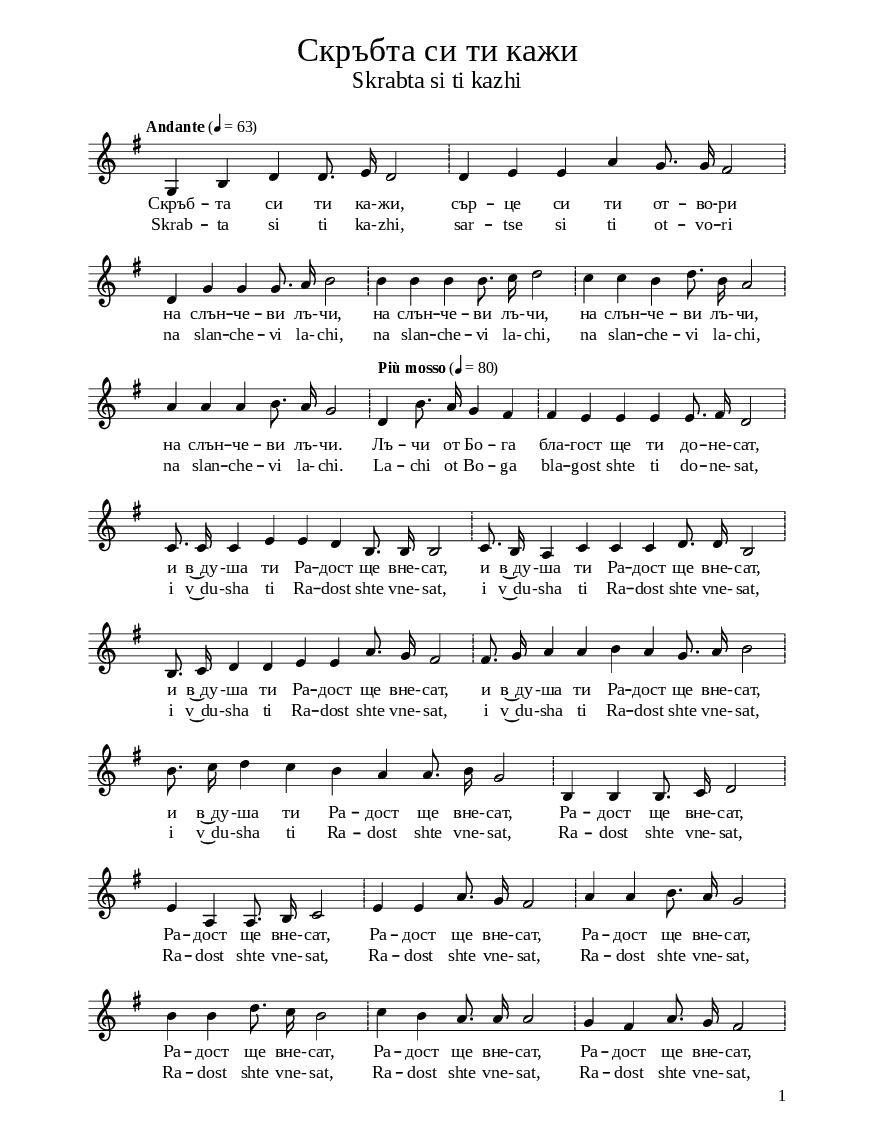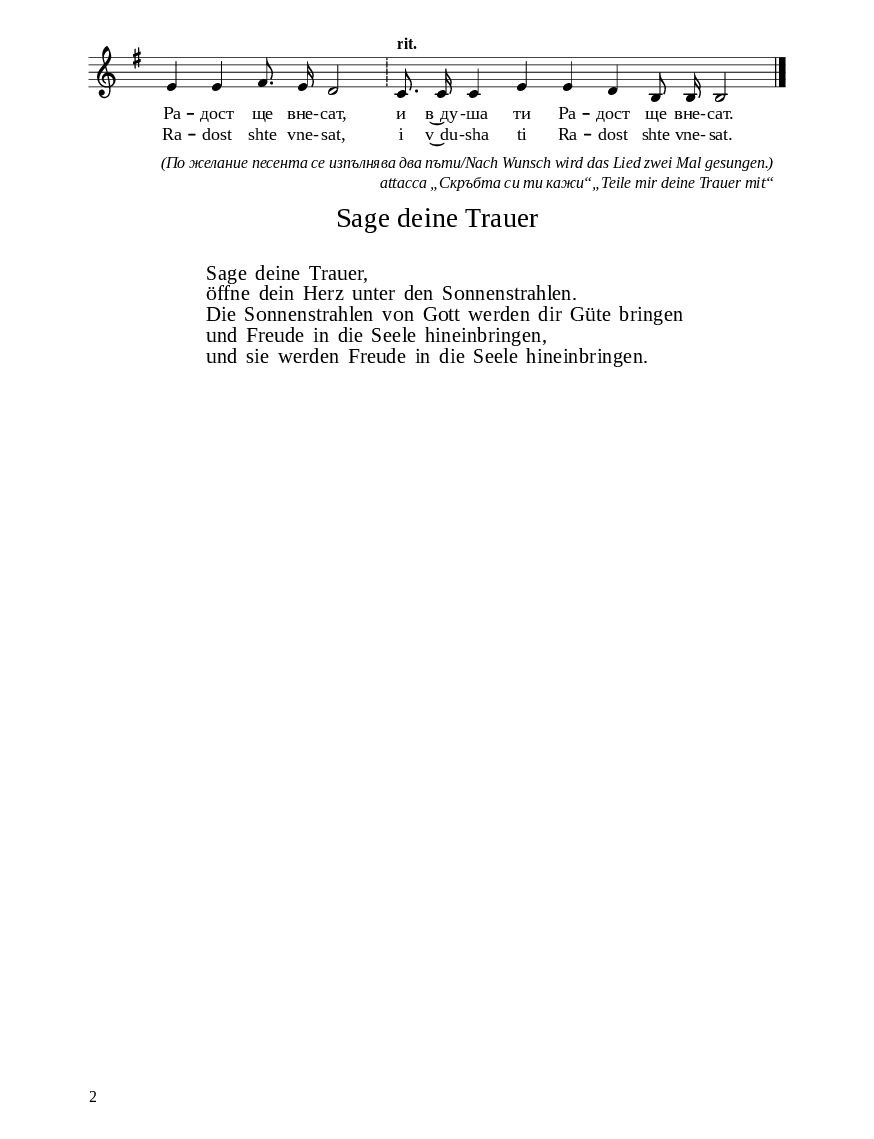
\version "2.24.0"

% include paper part and global functions
\include "include/globals.ily"

\bookpart {
  \include "include/bookpart-paper.ily"
  \score {
    \include "include/score-layout.ily"

    \new Voice \relative c' {
      \clef treble
      \key g \major
      %\tempo "Moderato" 8 = 160
      \autoBeamOff
      \omit Score.TimeSignature
      \cadenzaOn % allows custom bar lines
      \tempoFunc "Andante" 4 "63"
      \autoBeamOff

      g4 b d d8. e16 d 2  \bar "!"  d4 e e a g8. g16 fis2 \bar  "!" \break
      d4 g g g8. a16 b2 \bar "!" b4 b b b8. c16 d2 \bar "!" c4 c b d8. b16 a2 \bar "!"  \break
      a4 a4 a4  b8. a16 g2 \bar "!"
      \tempoFunc "Più mosso" 4 "80"
      d4 b'8. a16 g4 fis4 \bar "!" fis4 e e e e8. fis16 d2  \bar "!"  \break
      c8. c16 c4 e e d b8. b16 b2 \bar "!" c8. b16 a4 c4 c4 c4 d8. d16 b2 \bar "!"  \break
      b8. c16 d4 d e e a8. g16 fis2 \bar "!" fis8. g16 a4 a4 b a g8.  a16 b2 \bar "!"  \break
      b8. c16 d4 c b a a8. b16 g2  \bar "!"  b,4 b b8.c16 d2 \bar "!"  \break
      e4 a, a8. b16 c2 \bar "!" e4 e4 a8. g16 fis2 \bar "!"  a4 a b8. a16 g2 \bar "!"  \break

      b4b d8. c16 b2  \bar "!" c4b a8. a16 a2  \bar "!"  g4 fis4 a8. g16 fis2 \bar "!"  \break

      e4 e fis8. e16 d2 \bar "!" \tempo "rit." c8. c16 c4 e4 e d b8 b16 b2 \bar "|."  \break


    }

    \addlyrics {
      Скръб -- та си ти "ка-"  -- жи,
      сър -- це си ти от -- во -- ри
      на слън -- че -- ви "лъ-" -- чи,
      на слън -- че -- ви "лъ-" -- чи,
      на слън -- че -- ви "лъ-" -- чи,
      на слън -- че -- ви "лъ-" -- чи.
      Лъ -- чи от Бо -- га
      бла -- гост ще ти до -- "не-" -- сат,
      и в~ду -- "-ша" ти Ра -- дост ще "вне-" -- сат,
      и в~ду -- "-ша" ти Ра -- дост ще "вне-" -- сат,
      и в~ду -- "-ша" ти Ра -- дост ще "вне-" -- сат,
      и в~ду -- "-ша" ти Ра -- дост ще "вне-" -- сат,
      и в~ду -- "-ша" ти Ра -- дост ще "вне-" -- сат,
      Ра -- дост ще "вне-" -- сат, Ра -- дост ще "вне-" -- сат,
      Ра -- дост ще "вне-" -- сат, Ра -- дост ще "вне-" -- сат,
      Ра -- дост ще "вне-" -- сат, Ра -- дост ще "вне-" -- сат,
      Ра -- дост ще "вне-" -- сат, Ра -- дост ще "вне-" -- сат,
      и в~ду -- "-ша" ти Ра -- дост ще "вне-" -- сат.}

      \addlyrics {
        Skrab -- ta si ti "ka-"  -- zhi,
        sar -- tse si ti ot -- vo -- ri
        na slan -- che -- vi "la-" -- chi,
        na slan -- che -- vi "la-" -- chi,
        na slan -- che -- vi "la-" -- chi,
        na slan -- che -- vi "la-" -- chi.
        La -- chi ot Bo -- ga
        bla -- gost shte ti do -- "ne-" -- sat,
        i v~du -- "-sha" ti Ra -- dost shte "vne-" -- sat,
        i v~du -- "-sha" ti Ra -- dost shte "vne-" -- sat,
        i v~du -- "-sha" ti Ra -- dost shte "vne-" -- sat,
        i v~du -- "-sha" ti Ra -- dost shte "vne-" -- sat,
        i v~du -- "-sha" ti Ra -- dost shte "vne-" -- sat,
        Ra -- dost shte "vne-" -- sat, Ra -- dost shte "vne-" -- sat,
        Ra -- dost shte "vne-" -- sat, Ra -- dost shte "vne-" -- sat,
        Ra -- dost shte "vne-" -- sat, Ra -- dost shte "vne-" -- sat,
        Ra -- dost shte "vne-" -- sat, Ra -- dost shte "vne-" -- sat,
        i v~du -- "-sha" ti Ra -- dost shte "vne-" -- sat.
        }

        \header {
          title = \titleFunc "Скръбта си ти кажи" "Skrabta si ti kazhi"
        }

        \midi{}

      } % score

      \markup \italic \dc-one-nobold "(По желание песента се изпълнява два пъти/Nach Wunsch wird das Lied zwei Mal gesungen.)"
      \markup \italic \dc-one-nobold "attacca „Скръбта си ти кажи“„Teile mir deine Trauer mit“"
      
      % include foreign translation(s) of the song
      \version "2.22.1"

\markup \fill-line { \fontsize #deTitleFontSize "Sage deine Trauer" }
\markup \null
\markup \null
\markup \fontsize #deCoupletFontSize {
  \hspace #10
  \override #`(baseline-skip . ,deCoupletBaselineSkip)

  \column {
     \line { " " }      
     \line { " " Sage deine Trauer, }
           \line { " "  öffne dein Herz unter den Sonnenstrahlen.}

\line { " " Die Sonnenstrahlen von Gott werden dir Güte bringen}
        \line { " "und Freude in die Seele hineinbringen,}

\line { " " und sie werden Freude in die Seele hineinbringen.}
      
       
    }
    
    
}


    } % bookpart
